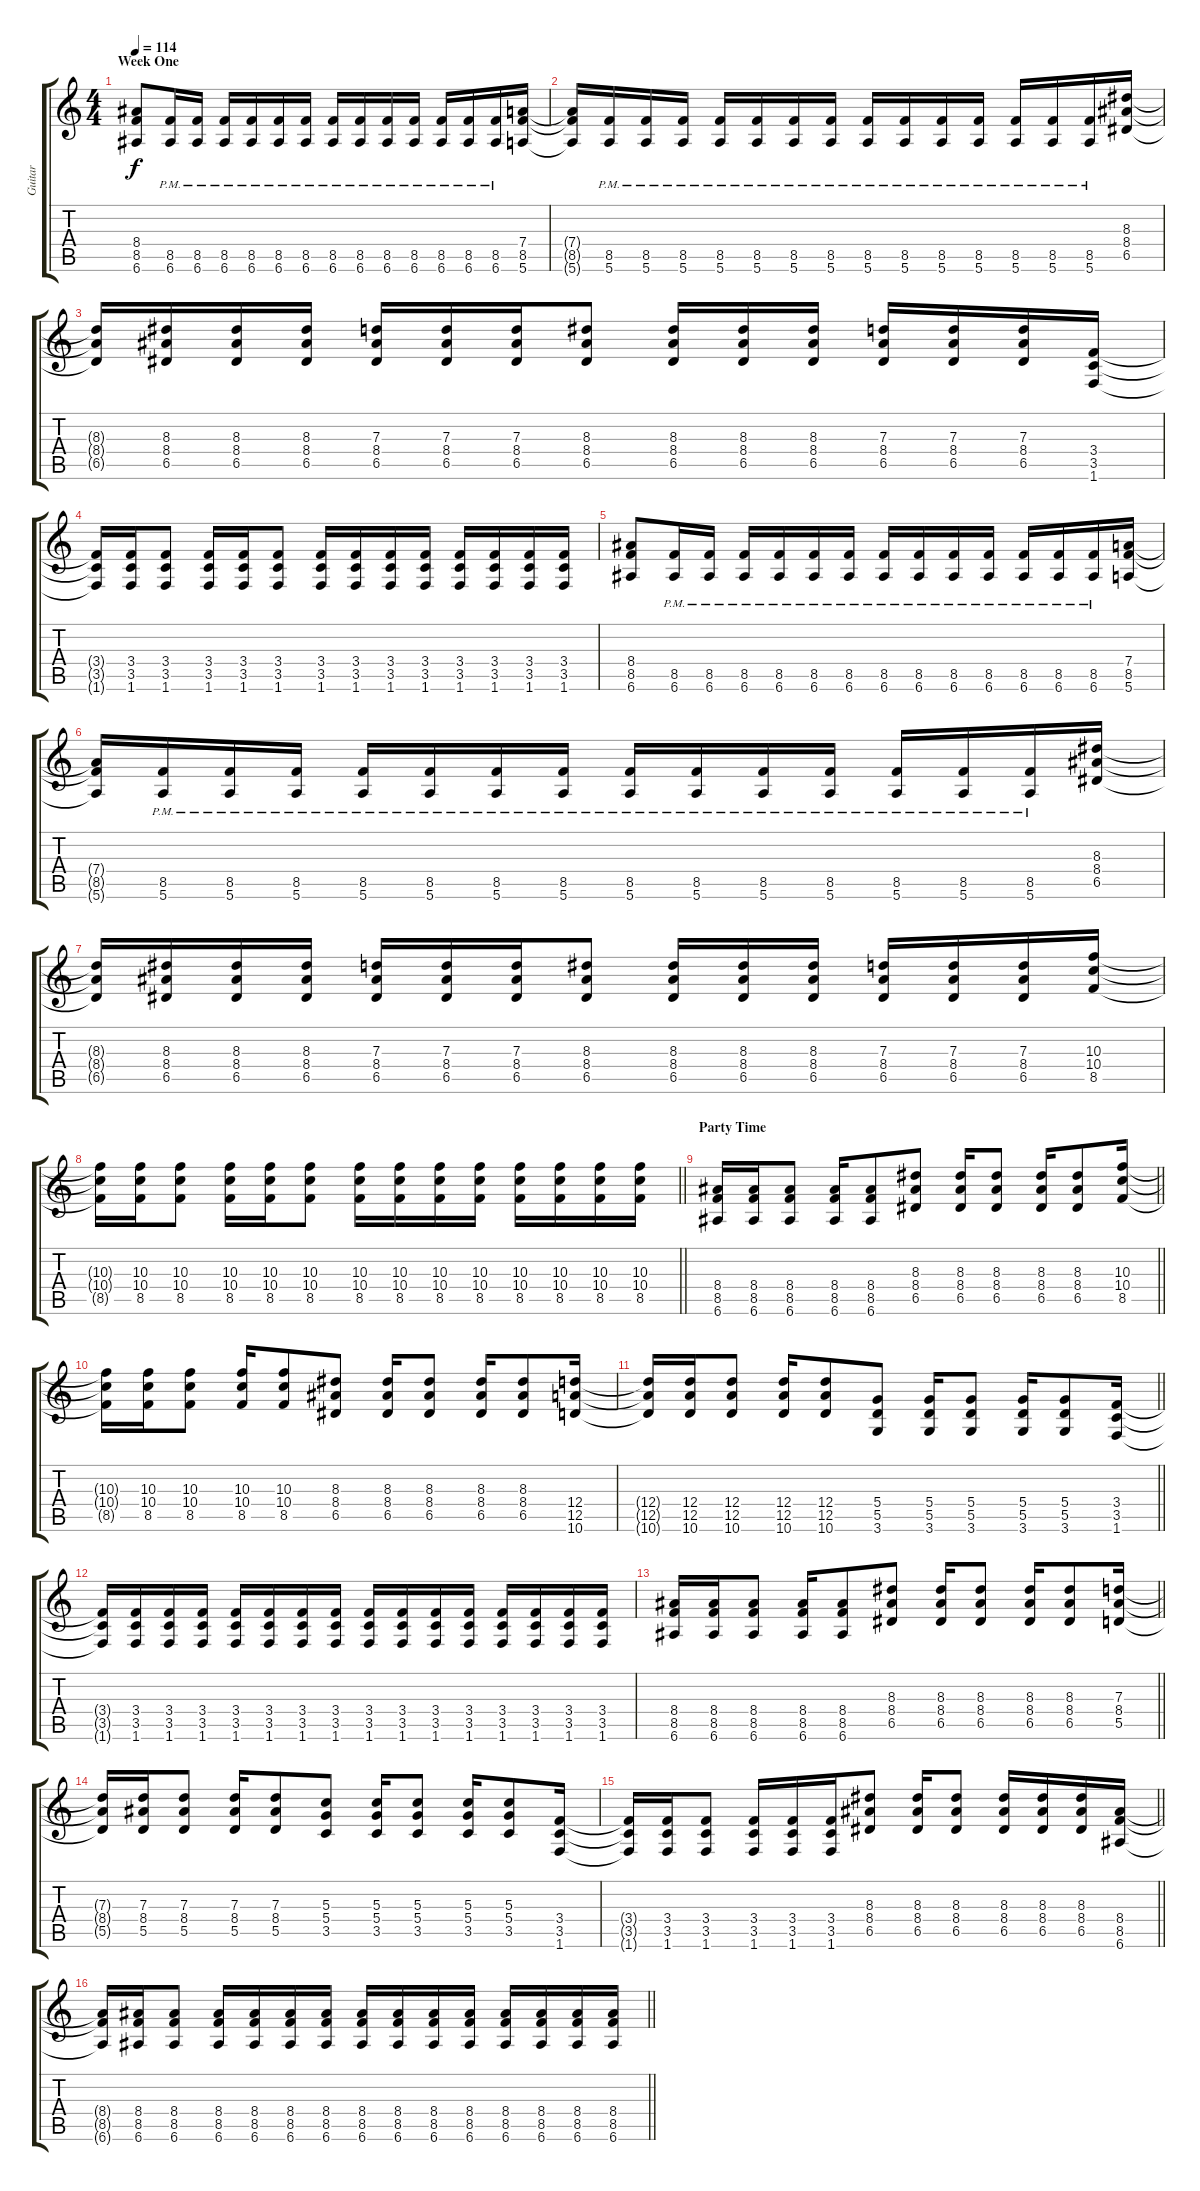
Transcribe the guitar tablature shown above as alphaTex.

\track ("Guitar" "Guitar") {instrument electricguitarclean}
\staff {score tabs}
\tuning (E4 B3 G3 D3 A2 E2) {hide}
\ts (4 4)
\section ("" "Week One")
\tempo 114
\clef g2
\ks c
(8.4 8.5 6.6).8{dy f} (8.5{pm} 6.6{pm}).16 (8.5{pm} 6.6{pm}).16 (8.5{pm} 6.6{pm}).16 (8.5{pm} 6.6{pm}).16 (8.5{pm} 6.6{pm}).16 (8.5{pm} 6.6{pm}).16 (8.5{pm} 6.6{pm}).16 (8.5{pm} 6.6{pm}).16 (8.5{pm} 6.6{pm}).16 (8.5{pm} 6.6{pm}).16 (8.5{pm} 6.6{pm}).16 (8.5{pm} 6.6{pm}).16 (8.5{pm} 6.6{pm}).16 (7.4 8.5 5.6).16 |
(7.4{t} 8.5{t} 5.6{t}).16 (8.5{pm} 5.6{pm}).16 (8.5{pm} 5.6{pm}).16 (8.5{pm} 5.6{pm}).16 (8.5{pm} 5.6{pm}).16 (8.5{pm} 5.6{pm}).16 (8.5{pm} 5.6{pm}).16 (8.5{pm} 5.6{pm}).16 (8.5{pm} 5.6{pm}).16 (8.5{pm} 5.6{pm}).16 (8.5{pm} 5.6{pm}).16 (8.5{pm} 5.6{pm}).16 (8.5{pm} 5.6{pm}).16 (8.5{pm} 5.6{pm}).16 (8.5{pm} 5.6{pm}).16 (8.3 8.4 6.5).16 |
(8.3{t} 8.4{t} 6.5{t}).16 (8.3 8.4 6.5).16 (8.3 8.4 6.5).16 (8.3 8.4 6.5).16 (7.3 8.4 6.5).16 (7.3 8.4 6.5).16 (7.3 8.4 6.5).16 (8.3 8.4 6.5).8 (8.3 8.4 6.5).16 (8.3 8.4 6.5).16 (8.3 8.4 6.5).16 (7.3 8.4 6.5).16 (7.3 8.4 6.5).16 (7.3 8.4 6.5).16 (3.4 3.5 1.6).16 |
(3.4{t} 3.5{t} 1.6{t}).16 (3.4 3.5 1.6).16 (3.4 3.5 1.6).8 (3.4 3.5 1.6).16 (3.4 3.5 1.6).16 (3.4 3.5 1.6).8 (3.4 3.5 1.6).16 (3.4 3.5 1.6).16 (3.4 3.5 1.6).16 (3.4 3.5 1.6).16 (3.4 3.5 1.6).16 (3.4 3.5 1.6).16 (3.4 3.5 1.6).16 (3.4 3.5 1.6).16 |
(8.4 8.5 6.6).8 (8.5{pm} 6.6{pm}).16 (8.5{pm} 6.6{pm}).16 (8.5{pm} 6.6{pm}).16 (8.5{pm} 6.6{pm}).16 (8.5{pm} 6.6{pm}).16 (8.5{pm} 6.6{pm}).16 (8.5{pm} 6.6{pm}).16 (8.5{pm} 6.6{pm}).16 (8.5{pm} 6.6{pm}).16 (8.5{pm} 6.6{pm}).16 (8.5{pm} 6.6{pm}).16 (8.5{pm} 6.6{pm}).16 (8.5{pm} 6.6{pm}).16 (7.4 8.5 5.6).16 |
(7.4{t} 8.5{t} 5.6{t}).16 (8.5{pm} 5.6{pm}).16 (8.5{pm} 5.6{pm}).16 (8.5{pm} 5.6{pm}).16 (8.5{pm} 5.6{pm}).16 (8.5{pm} 5.6{pm}).16 (8.5{pm} 5.6{pm}).16 (8.5{pm} 5.6{pm}).16 (8.5{pm} 5.6{pm}).16 (8.5{pm} 5.6{pm}).16 (8.5{pm} 5.6{pm}).16 (8.5{pm} 5.6{pm}).16 (8.5{pm} 5.6{pm}).16 (8.5{pm} 5.6{pm}).16 (8.5{pm} 5.6{pm}).16 (8.3 8.4 6.5).16 |
(8.3{t} 8.4{t} 6.5{t}).16 (8.3 8.4 6.5).16 (8.3 8.4 6.5).16 (8.3 8.4 6.5).16 (7.3 8.4 6.5).16 (7.3 8.4 6.5).16 (7.3 8.4 6.5).16 (8.3 8.4 6.5).8 (8.3 8.4 6.5).16 (8.3 8.4 6.5).16 (8.3 8.4 6.5).16 (7.3 8.4 6.5).16 (7.3 8.4 6.5).16 (7.3 8.4 6.5).16 (10.3 10.4 8.5).16 |
\barLineRight lightlight
(10.3{t} 10.4{t} 8.5{t}).16 (10.3 10.4 8.5).16 (10.3 10.4 8.5).8 (10.3 10.4 8.5).16 (10.3 10.4 8.5).16 (10.3 10.4 8.5).8 (10.3 10.4 8.5).16 (10.3 10.4 8.5).16 (10.3 10.4 8.5).16 (10.3 10.4 8.5).16 (10.3 10.4 8.5).16 (10.3 10.4 8.5).16 (10.3 10.4 8.5).16 (10.3 10.4 8.5).16 |
\section ("" "Party Time")
\barLineRight lightlight
(8.4 8.5 6.6).16{instrument distortionguitar} (8.4 8.5 6.6).16 (8.4 8.5 6.6).8 (8.4 8.5 6.6).16 (8.4 8.5 6.6).8 (8.3 8.4 6.5).8 (8.3 8.4 6.5).16 (8.3 8.4 6.5).8 (8.3 8.4 6.5).16 (8.3 8.4 6.5).8 (10.3 10.4 8.5).16 |
(10.3{t} 10.4{t} 8.5{t}).16 (10.3 10.4 8.5).16 (10.3 10.4 8.5).8 (10.3 10.4 8.5).16 (10.3 10.4 8.5).8 (8.3 8.4 6.5).8 (8.3 8.4 6.5).16 (8.3 8.4 6.5).8 (8.3 8.4 6.5).16 (8.3 8.4 6.5).8 (12.4 12.5 10.6).16 |
\barLineRight lightlight
(12.4{t} 12.5{t} 10.6{t}).16 (12.4 12.5 10.6).16 (12.4 12.5 10.6).8 (12.4 12.5 10.6).16 (12.4 12.5 10.6).8 (5.4 5.5 3.6).8 (5.4 5.5 3.6).16 (5.4 5.5 3.6).8 (5.4 5.5 3.6).16 (5.4 5.5 3.6).8 (3.4 3.5 1.6).16 |
(3.4{t} 3.5{t} 1.6{t}).16 (3.4 3.5 1.6).16 (3.4 3.5 1.6).16 (3.4 3.5 1.6).16 (3.4 3.5 1.6).16 (3.4 3.5 1.6).16 (3.4 3.5 1.6).16 (3.4 3.5 1.6).16 (3.4 3.5 1.6).16 (3.4 3.5 1.6).16 (3.4 3.5 1.6).16 (3.4 3.5 1.6).16 (3.4 3.5 1.6).16 (3.4 3.5 1.6).16 (3.4 3.5 1.6).16 (3.4 3.5 1.6).16 |
\barLineRight lightlight
(8.4 8.5 6.6).16 (8.4 8.5 6.6).16 (8.4 8.5 6.6).8 (8.4 8.5 6.6).16 (8.4 8.5 6.6).8 (8.3 8.4 6.5).8 (8.3 8.4 6.5).16 (8.3 8.4 6.5).8 (8.3 8.4 6.5).16 (8.3 8.4 6.5).8 (7.3 8.4 5.5).16 |
(7.3{t} 8.4{t} 5.5{t}).16 (7.3 8.4 5.5).16 (7.3 8.4 5.5).8 (7.3 8.4 5.5).16 (7.3 8.4 5.5).8 (5.3 5.4 3.5).8 (5.3 5.4 3.5).16 (5.3 5.4 3.5).8 (5.3 5.4 3.5).16 (5.3 5.4 3.5).8 (3.4 3.5 1.6).16 |
\barLineRight lightlight
(3.4{t} 3.5{t} 1.6{t}).16 (3.4 3.5 1.6).16 (3.4 3.5 1.6).8 (3.4 3.5 1.6).16 (3.4 3.5 1.6).16 (3.4 3.5 1.6).16 (8.3 8.4 6.5).8 (8.3 8.4 6.5).16 (8.3 8.4 6.5).8 (8.3 8.4 6.5).16 (8.3 8.4 6.5).16 (8.3 8.4 6.5).16 (8.4 8.5 6.6).16 |
\barLineRight lightlight
(8.4{t} 8.5{t} 6.6{t}).16 (8.4 8.5 6.6).16 (8.4 8.5 6.6).8 (8.4 8.5 6.6).16 (8.4 8.5 6.6).16 (8.4 8.5 6.6).16 (8.4 8.5 6.6).16 (8.4 8.5 6.6).16 (8.4 8.5 6.6).16 (8.4 8.5 6.6).16 (8.4 8.5 6.6).16 (8.4 8.5 6.6).16 (8.4 8.5 6.6).16 (8.4 8.5 6.6).16 (8.4 8.5 6.6).16
